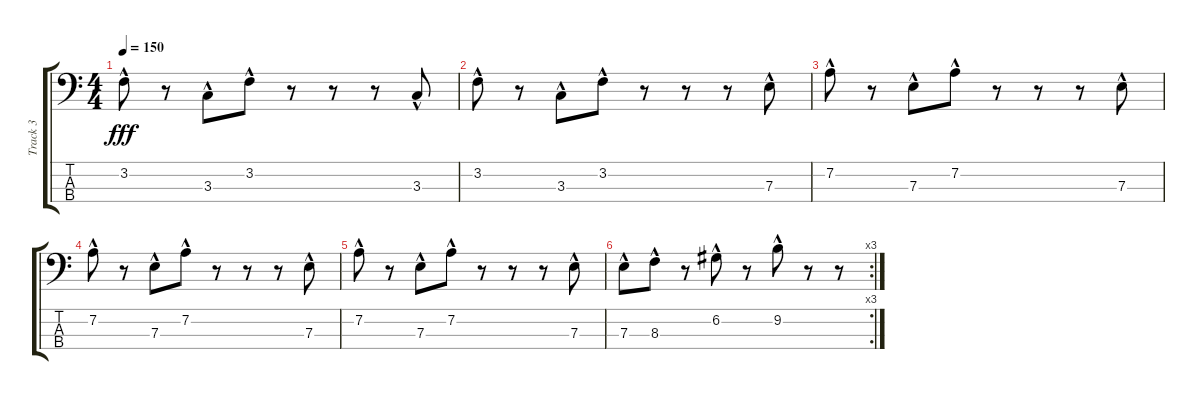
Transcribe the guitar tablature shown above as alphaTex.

\track ("Track 3" "Track 3") {instrument electricbassfinger}
\staff {score tabs}
\tuning (G2 D2 A1 E1) {hide}
\ts (4 4)
\tempo 150
\clef f4
\ks c
3.2{hac}.8{dy fff} r.8 3.3{hac}.8 3.2{hac}.8 r.8 r.8 r.8 3.3{hac}.8 |
3.2{hac}.8 r.8 3.3{hac}.8 3.2{hac}.8 r.8 r.8 r.8 7.3{hac}.8 |
7.2{hac}.8 r.8 7.3{hac}.8 7.2{hac}.8 r.8 r.8 r.8 7.3{hac}.8 |
7.2{hac}.8 r.8 7.3{hac}.8 7.2{hac}.8 r.8 r.8 r.8 7.3{hac}.8 |
7.2{hac}.8 r.8 7.3{hac}.8 7.2{hac}.8 r.8 r.8 r.8 7.3{hac}.8 |
\rc 3
7.3{hac}.8 8.3{hac}.8 r.8 6.2{hac}.8 r.8 9.2{hac}.8 r.8 r.8
